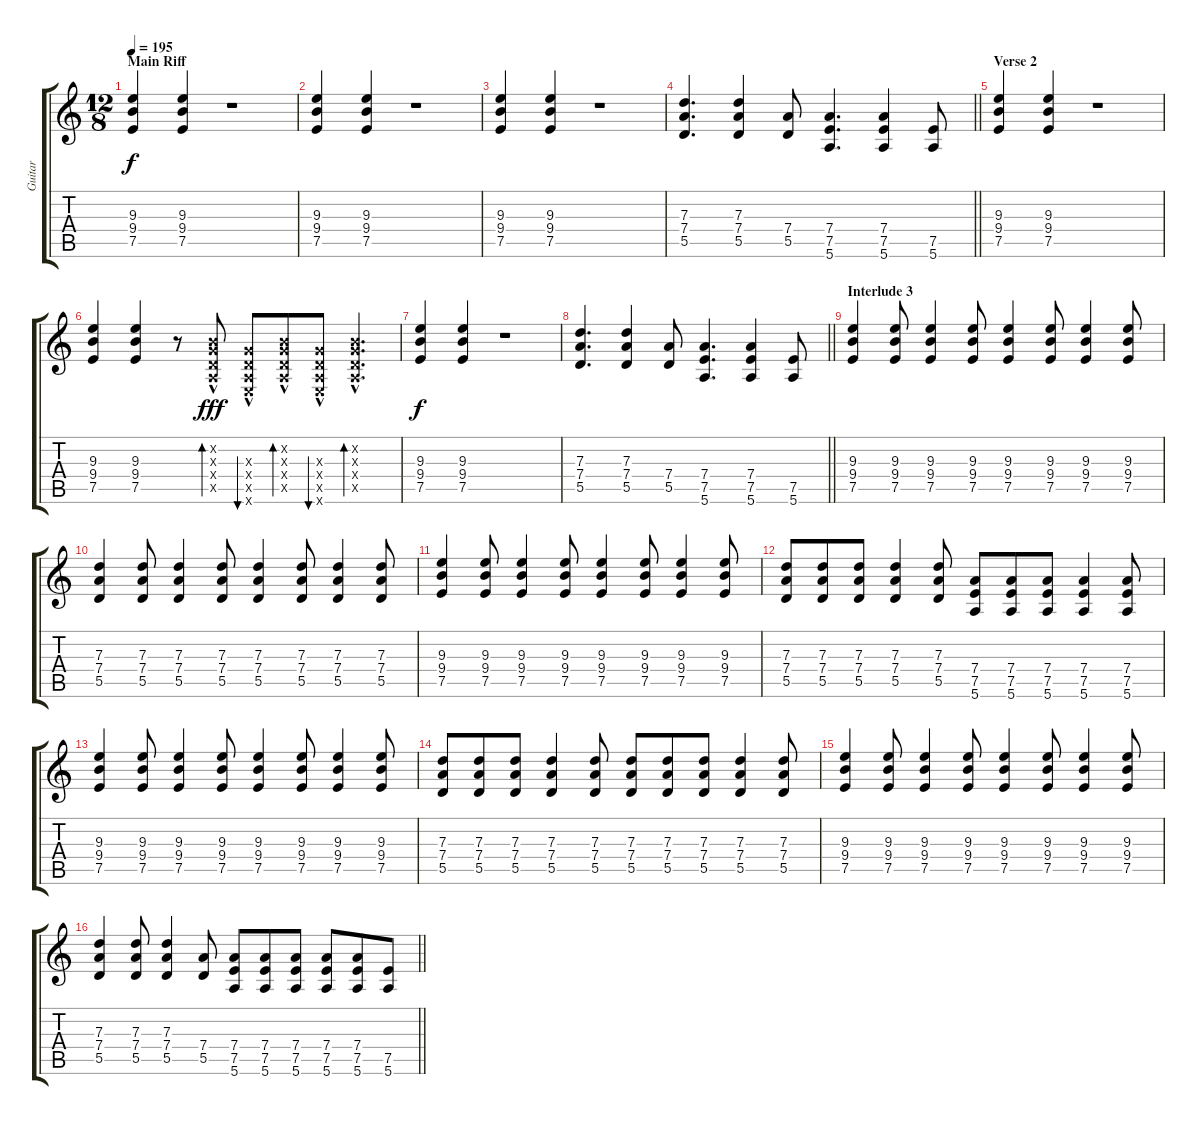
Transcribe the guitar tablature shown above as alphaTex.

\track ("Guitar" "Guitar") {instrument distortionguitar}
\staff {score tabs}
\tuning (E4 B3 G3 D3 A2 E2) {hide}
\ts (12 8)
\section ("" "Main Riff")
\tempo 195
\clef g2
\ks c
(9.3 9.4 7.5).4{dy f} (9.3 9.4 7.5).4 r.1 |
(9.3 9.4 7.5).4 (9.3 9.4 7.5).4 r.1 |
(9.3 9.4 7.5).4 (9.3 9.4 7.5).4 r.1 |
\barLineRight lightlight
(7.3 7.4 5.5).4{d} (7.3 7.4 5.5).4 (7.4 5.5).8 (7.4 7.5 5.6).4{d} (7.4 7.5 5.6).4 (7.5 5.6).8 |
\section ("" "Verse 2")
(9.3 9.4 7.5).4 (9.3 9.4 7.5).4 r.1 |
(9.3 9.4 7.5).4 (9.3 9.4 7.5).4 r.8 (0.2{hac x} 0.3{hac x} 0.4{hac x} 0.5{hac x}).8{bd 120 dy fff} (0.3{hac x} 0.4{hac x} 0.5{hac x} 0.6{hac x}).8{bu 120} (0.2{hac x} 0.3{hac x} 0.4{hac x} 0.5{hac x}).8{bd 120} (0.3{hac x} 0.4{hac x} 0.5{hac x} 0.6{hac x}).8{bu 120} (0.2{hac x} 0.3{hac x} 0.4{hac x} 0.5{hac x}).4{d bd 120} |
(9.3 9.4 7.5).4{dy f} (9.3 9.4 7.5).4 r.1 |
\barLineRight lightlight
(7.3 7.4 5.5).4{d} (7.3 7.4 5.5).4 (7.4 5.5).8 (7.4 7.5 5.6).4{d} (7.4 7.5 5.6).4 (7.5 5.6).8 |
\section ("" "Interlude 3")
(9.3 9.4 7.5).4 (9.3 9.4 7.5).8 (9.3 9.4 7.5).4 (9.3 9.4 7.5).8 (9.3 9.4 7.5).4 (9.3 9.4 7.5).8 (9.3 9.4 7.5).4 (9.3 9.4 7.5).8 |
(7.3 7.4 5.5).4 (7.3 7.4 5.5).8 (7.3 7.4 5.5).4 (7.3 7.4 5.5).8 (7.3 7.4 5.5).4 (7.3 7.4 5.5).8 (7.3 7.4 5.5).4 (7.3 7.4 5.5).8 |
(9.3 9.4 7.5).4 (9.3 9.4 7.5).8 (9.3 9.4 7.5).4 (9.3 9.4 7.5).8 (9.3 9.4 7.5).4 (9.3 9.4 7.5).8 (9.3 9.4 7.5).4 (9.3 9.4 7.5).8 |
(7.3 7.4 5.5).8 (7.3 7.4 5.5).8 (7.3 7.4 5.5).8 (7.3 7.4 5.5).4 (7.3 7.4 5.5).8 (7.4 7.5 5.6).8 (7.4 7.5 5.6).8 (7.4 7.5 5.6).8 (7.4 7.5 5.6).4 (7.4 7.5 5.6).8 |
(9.3 9.4 7.5).4 (9.3 9.4 7.5).8 (9.3 9.4 7.5).4 (9.3 9.4 7.5).8 (9.3 9.4 7.5).4 (9.3 9.4 7.5).8 (9.3 9.4 7.5).4 (9.3 9.4 7.5).8 |
(7.3 7.4 5.5).8 (7.3 7.4 5.5).8 (7.3 7.4 5.5).8 (7.3 7.4 5.5).4 (7.3 7.4 5.5).8 (7.3 7.4 5.5).8 (7.3 7.4 5.5).8 (7.3 7.4 5.5).8 (7.3 7.4 5.5).4 (7.3 7.4 5.5).8 |
(9.3 9.4 7.5).4 (9.3 9.4 7.5).8 (9.3 9.4 7.5).4 (9.3 9.4 7.5).8 (9.3 9.4 7.5).4 (9.3 9.4 7.5).8 (9.3 9.4 7.5).4 (9.3 9.4 7.5).8 |
\barLineRight lightlight
(7.3 7.4 5.5).4 (7.3 7.4 5.5).8 (7.3 7.4 5.5).4 (7.4 5.5).8 (7.4 7.5 5.6).8 (7.4 7.5 5.6).8 (7.4 7.5 5.6).8 (7.4 7.5 5.6).8 (7.4 7.5 5.6).8 (7.5 5.6).8
